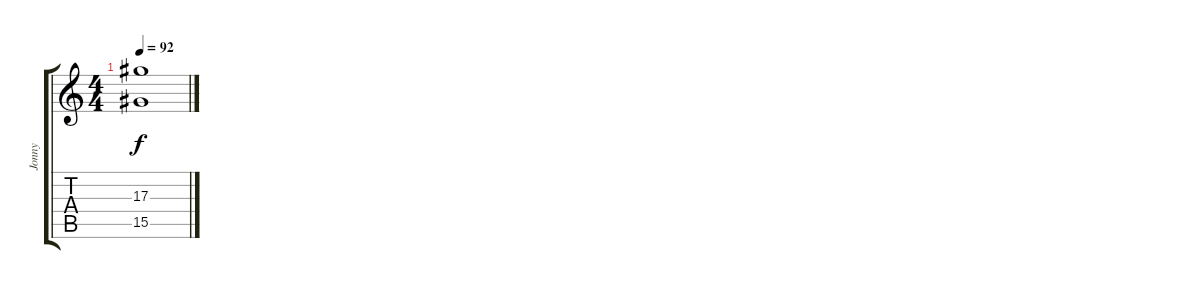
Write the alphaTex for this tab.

\track ("Jonny" "Jonny") {instrument acousticguitarsteel}
\staff {score tabs}
\tuning (C4 G3 Eb3 Bb2 F2 C2) {hide}
\ts (4 4)
\tempo 92
\clef g2
\ks c
(17.3 15.5).1{dy f}
